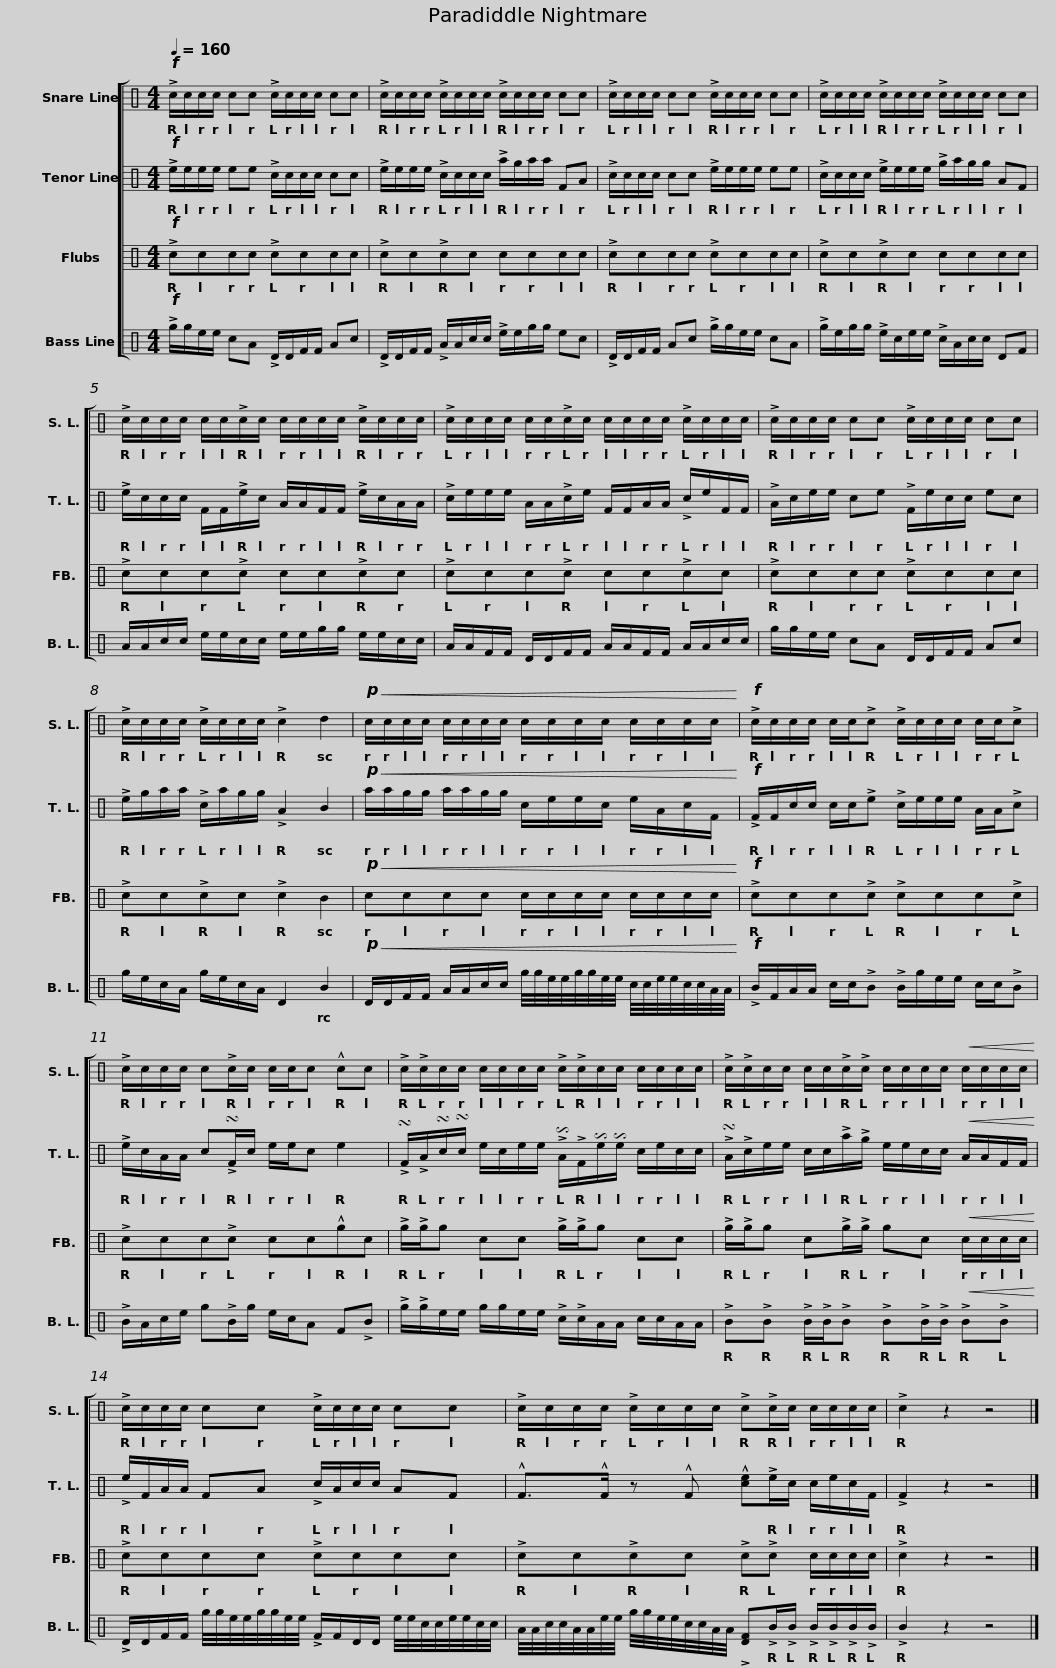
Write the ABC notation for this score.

X:1
%%score [ 1 2 3 4 ]
L:1/8
Q:1/4=160
M:4/4
I:linebreak $
K:C
V:1 perc
K:none
V:2 perc
K:none
V:3 perc
K:none
V:4 perc
K:none
V:1
!f! !>!c/c/c/c/ cc !>!c/c/c/c/ cc | !>!c/c/c/c/ !>!c/c/c/c/ !>!c/c/c/c/ cc | !>!c/c/c/c/ cc !>!c/c/c/c/ cc | !>!c/c/c/c/ !>!c/c/c/c/ !>!c/c/c/c/ cc |$ !>!c/c/c/c/ c/c/!>!c/c/ c/c/c/c/ !>!c/c/c/c/ | %5
 !>!c/c/c/c/ c/c/!>!c/c/ c/c/c/c/ !>!c/c/c/c/ | !>!c/c/c/c/ cc !>!c/c/c/c/ cc | !>!c/c/c/c/ !>!c/c/c/c/ !>!c2 d2 |!p!!<(! c/c/c/c/ c/c/c/c/ c/c/c/c/ c/c/c/c/!<)! |$!f! !>!c/c/c/c/ c/c/!>!c !>!c/c/c/c/ c/c/!>!c | %10
 !>!c/c/c/c/ c!>!c/c/ c/c/c !^!cc | !>!c/!>!c/c/c/ c/c/c/c/ !>!c/!>!c/c/c/ c/c/c/c/ | !>!c/!>!c/c/c/ c/c/!>!c/!>!c/ c/c/c/c/!<(! c/c/c/c/!<)! |$ !>!c/c/c/c/ cc !>!c/c/c/c/ cc | !>!c/c/c/c/ !>!c/c/c/c/ !>!c!>!c/c/ c/c/c/c/ | %15
 !>!c2 z2 z4 |] %16
V:2
!f! !>!e/e/e/e/ ee !>!c/c/c/c/ cc | !>!e/e/e/e/ !>!c/c/c/c/ !>!a/g/a/a/ FA | !>!c/c/c/c/ cc !>!e/e/e/e/ ee | !>!c/c/c/c/ !>!e/e/e/e/ !>!g/a/g/g/ AF |$ !>!e/c/c/c/ F/F/!>!e/c/ A/A/F/F/ !>!e/c/A/A/ | %5
 !>!c/e/e/e/ A/A/!>!c/e/ F/F/A/A/ !>!c/e/F/F/ | !>!A/c/e/e/ ce !>!F/e/c/c/ ec | !>!e/g/a/a/ !>!c/a/g/g/ !>!A2 B2 |!p!!<(! a/a/g/g/ a/a/g/g/ c/e/e/c/ e/A/c/F/!<)! |$!f! !>!F/F/c/c/ c/c/!>!e !>!c/e/e/e/ A/A/!>!c | %10
 !>!e/c/A/A/ c!>!!turn!F/c/ e/e/c e2 | !>!!turn!F/!>!A/!turn!c/!turn!c/ e/c/e/e/ !>!!invertedturn!A/!>!F/!invertedturn!e/!invertedturn!e/ c/e/c/c/ | !>!!turn!A/!>!c/e/e/ c/c/!>!a/!>!g/ e/e/c/c/!<(! A/A/F/F/!<)! |$ !>!e/F/A/A/ FA !>!c/A/c/c/ AF | !^!F>!^!F z !^!F !^![ce]!>!e/c/ c/e/c/F/ | %15
 !>!F2 z2 z4 |] %16
V:3
!f! !>!cccc !>!cccc | !>!cc!>!cc cccc | !>!cccc !>!cccc | !>!cc!>!cc cccc |$ !>!ccc!>!c cc!>!cc | %5
 !>!ccc!>!c cc!>!cc | !>!cccc !>!cccc | !>!cc!>!cc !>!c2 B2 |!p!!<(! cccc c/c/c/c/ c/c/c/c/!<)! |$!f! !>!ccc!>!c !>!ccc!>!c | %10
 !>!ccc!>!c cc!^!gc | !>!g/!>!g/g cc !>!g/!>!g/g cc | !>!g/!>!g/g c!>!g/!>!g/ gc!<(! c/c/c/c/!<)! |$ !>!cccc !>!cccc | !>!cc!>!cc !>!c!>!c c/c/c/c/ | %15
 !>!c2 z2 z4 |] %16
V:4
!f! !>!g/g/e/e/ cA !>!D/D/F/F/ Ac | !>!D/D/F/F/ !>!A/A/c/c/ !>!e/e/g/g/ ec | !>!D/D/F/F/ Ac !>!g/g/e/e/ cA | !>!g/e/g/g/ !>!e/c/e/e/ !>!c/A/c/c/ DF |$ A/A/c/c/ e/e/c/c/ e/e/g/g/ e/e/c/c/ | %5
 A/A/F/F/ D/D/F/F/ A/A/F/F/ A/A/c/c/ | g/g/e/e/ cA D/D/F/F/ Ac | g/e/c/A/ g/e/c/A/ D2 B2 |!p!!<(! D/D/F/F/ A/A/c/c/ g/4g/4e/4e/4g/4g/4e/4e/4 c/4c/4e/4e/4c/4c/4A/4A/4!<)! |$!f! !>!B/F/A/A/ c/c/!>!B !>!B/g/e/e/ c/c/!>!B | %10
 !>!B/A/c/e/ g!>!B/g/ e/c/A F!>!B | !>!g/!>!g/e/e/ g/g/e/e/ !>!c/!>!c/A/A/ c/c/A/A/ | !>!B!>!B !>!B/!>!B/!>!B !>!B!>!B/!>!B/!<(! !>!B!>!B!<)! |$ !>!D/D/F/F/ g/4g/4e/4e/4g/4g/4e/4e/4 !>!F/F/D/D/ e/4e/4c/4c/4e/4e/4c/4c/4 | A/4A/4c/4c/4A/4A/4e/4e/4 g/4g/4e/4e/4c/4c/4A/4A/4 !>![DF]!>!B/!>!B/ !>!B/!>!B/!>!B/!>!B/ | %15
 !>!B2 z2 z4 |] %16
